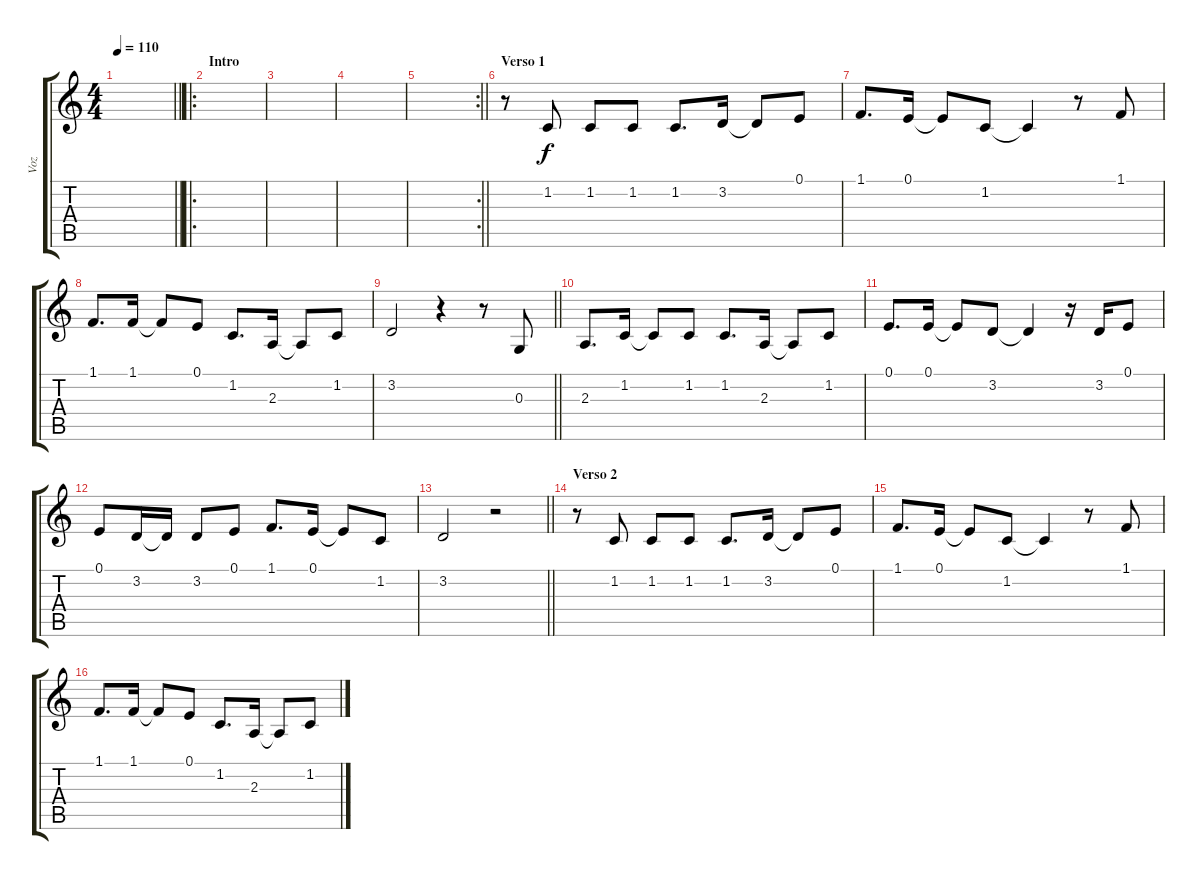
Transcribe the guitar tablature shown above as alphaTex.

\track ("Voz" "Voz") {instrument clarinet}
\staff {score tabs}
\tuning (E4 B3 G3 D3 A2 E2) {hide}
\ts (4 4)
\tempo 110
\clef g2
\barLineRight lightlight
\ks c
|
\ro
\section ("" "Intro")
|
|
|
\rc 2
\barLineRight lightlight
|
\section ("" "Verso 1")
r.8 1.2.8 1.2.8 1.2.8 1.2.8{d} 3.2.16 3.2{t}.8 0.1.8 |
1.1.8{d} 0.1.16 0.1{t}.8 1.2.8 1.2{t}.4 r.8 1.1.8 |
1.1.8{d} 1.1.16 1.1{t}.8 0.1.8 1.2.8{d} 2.3.16 2.3{t}.8 1.2.8 |
\barLineRight lightlight
3.2.2 r.4 r.8 0.3.8 |
2.3.8{d} 1.2.16 1.2{t}.8 1.2.8 1.2.8{d} 2.3.16 2.3{t}.8 1.2.8 |
0.1.8{d} 0.1.16 0.1{t}.8 3.2.8 3.2{t}.4 r.16 3.2.16 0.1.8 |
0.1.8 3.2.16 3.2{t}.16 3.2.8 0.1.8 1.1.8{d} 0.1.16 0.1{t}.8 1.2.8 |
\barLineRight lightlight
3.2.2 r.2 |
\section ("" "Verso 2")
r.8 1.2.8 1.2.8 1.2.8 1.2.8{d} 3.2.16 3.2{t}.8 0.1.8 |
1.1.8{d} 0.1.16 0.1{t}.8 1.2.8 1.2{t}.4 r.8 1.1.8 |
1.1.8{d} 1.1.16 1.1{t}.8 0.1.8 1.2.8{d} 2.3.16 2.3{t}.8 1.2.8
